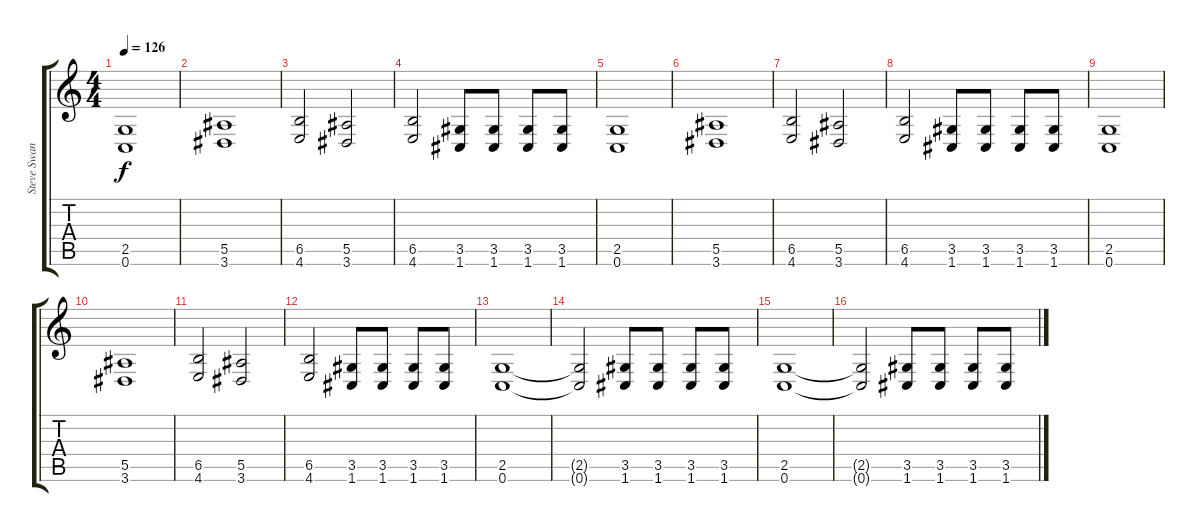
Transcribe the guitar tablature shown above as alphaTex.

\track ("Steve Swanson (Guitar)" "Steve Swan") {instrument distortionguitar}
\staff {score tabs}
\tuning (C4 G3 Eb3 Bb2 F2 C2) {hide}
\ts (4 4)
\tempo 126
\clef g2
\ks c
(2.5 0.6).1{dy f} |
(5.5 3.6).1 |
(6.5 4.6).2 (5.5 3.6).2 |
(6.5 4.6).2 (3.5 1.6).8 (3.5 1.6).8 (3.5 1.6).8 (3.5 1.6).8 |
(2.5 0.6).1 |
(5.5 3.6).1 |
(6.5 4.6).2 (5.5 3.6).2 |
(6.5 4.6).2 (3.5 1.6).8 (3.5 1.6).8 (3.5 1.6).8 (3.5 1.6).8 |
(2.5 0.6).1 |
(5.5 3.6).1 |
(6.5 4.6).2 (5.5 3.6).2 |
(6.5 4.6).2 (3.5 1.6).8 (3.5 1.6).8 (3.5 1.6).8 (3.5 1.6).8 |
(2.5 0.6).1 |
(2.5{t} 0.6{t}).2 (3.5 1.6).8 (3.5 1.6).8 (3.5 1.6).8 (3.5 1.6).8 |
(2.5 0.6).1 |
(2.5{t} 0.6{t}).2 (3.5 1.6).8 (3.5 1.6).8 (3.5 1.6).8 (3.5 1.6).8
